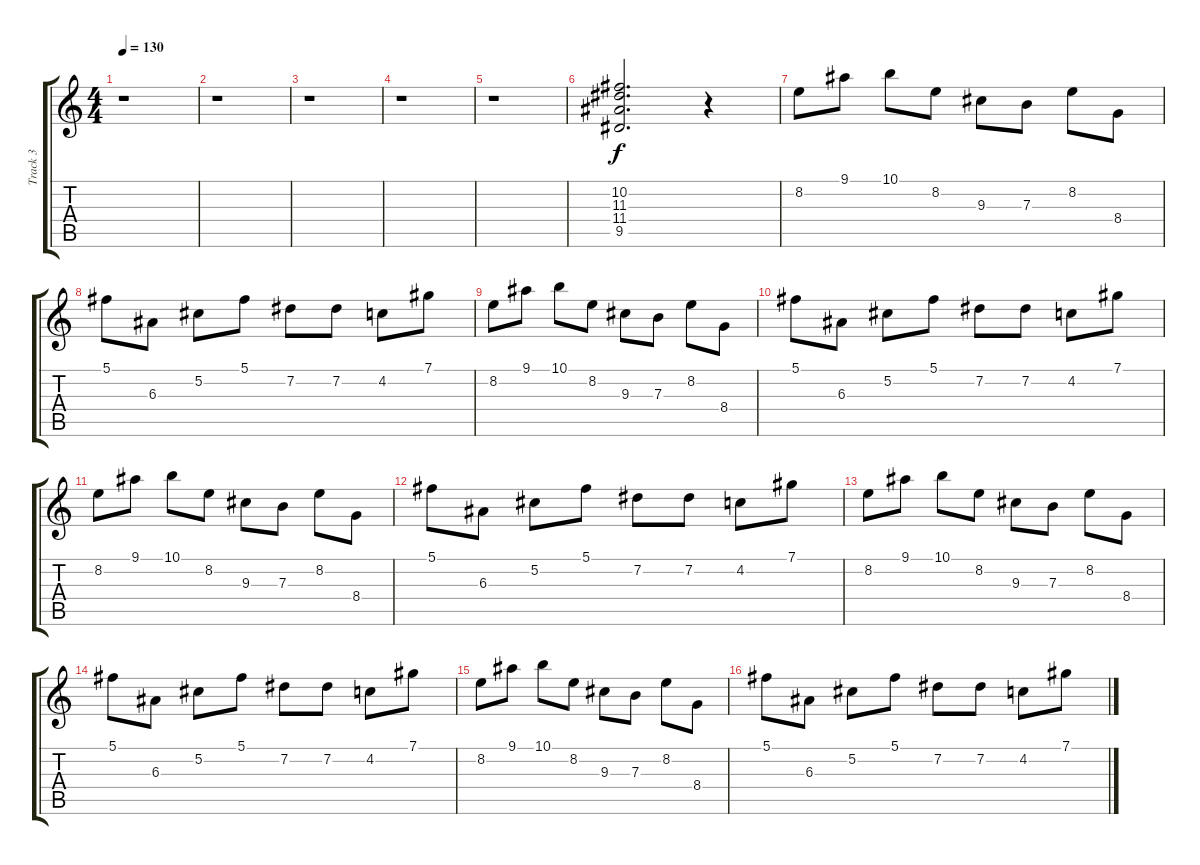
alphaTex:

\track ("Track 3" "Track 3") {instrument electricguitarjazz}
\staff {score tabs}
\tuning (Db4 Ab3 E3 B2 Gb2 Db2) {hide}
\ts (4 4)
\tempo 130
\clef g2
\ks c
r.1{dy f} |
r.1 |
r.1 |
r.1 |
r.1 |
(10.2 11.3 11.4 9.5).2{d} r.4 |
8.2.8 9.1.8 10.1.8 8.2.8 9.3.8 7.3.8 8.2.8 8.4.8 |
5.1.8 6.3.8 5.2.8 5.1.8 7.2.8 7.2.8 4.2.8 7.1.8 |
8.2.8 9.1.8 10.1.8 8.2.8 9.3.8 7.3.8 8.2.8 8.4.8 |
5.1.8 6.3.8 5.2.8 5.1.8 7.2.8 7.2.8 4.2.8 7.1.8 |
8.2.8 9.1.8 10.1.8 8.2.8 9.3.8 7.3.8 8.2.8 8.4.8 |
5.1.8 6.3.8 5.2.8 5.1.8 7.2.8 7.2.8 4.2.8 7.1.8 |
8.2.8 9.1.8 10.1.8 8.2.8 9.3.8 7.3.8 8.2.8 8.4.8 |
5.1.8 6.3.8 5.2.8 5.1.8 7.2.8 7.2.8 4.2.8 7.1.8 |
8.2.8 9.1.8 10.1.8 8.2.8 9.3.8 7.3.8 8.2.8 8.4.8 |
5.1.8 6.3.8 5.2.8 5.1.8 7.2.8 7.2.8 4.2.8 7.1.8
